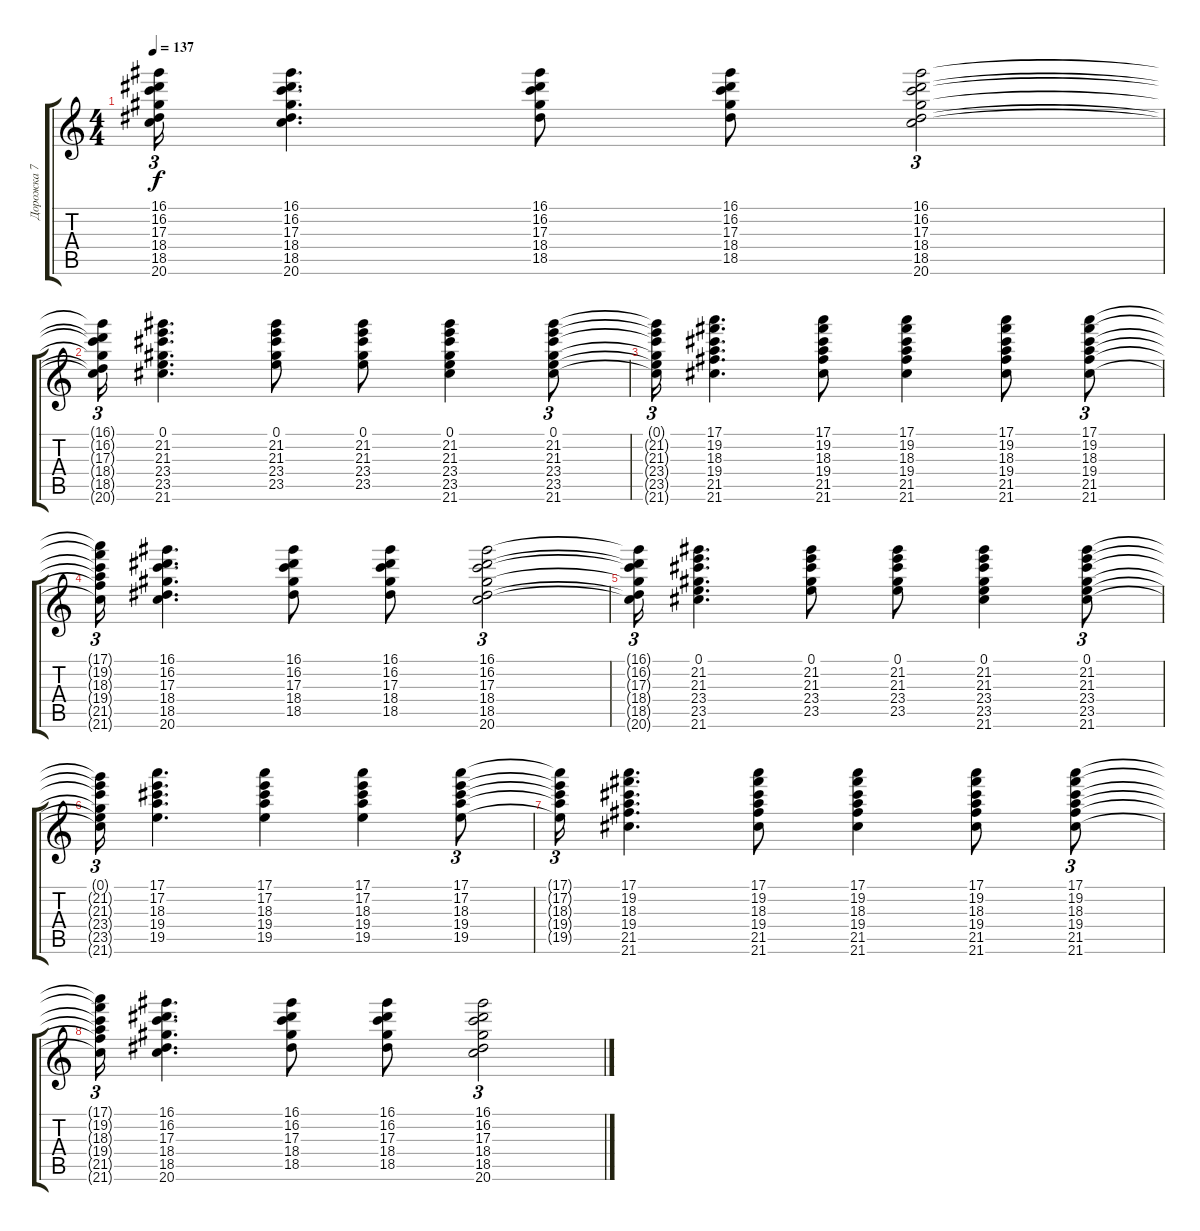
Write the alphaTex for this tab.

\track ("Дорожка 7" "Дорожка 7") {instrument acousticguitarsteel}
\staff {score tabs}
\tuning (E4 B3 G3 D3 A2 E2) {hide}
\ts (4 4)
\tempo 137
\clef g2
\ks c
(16.1{t} 16.2{t} 17.3{t} 18.4{t} 18.5{t} 20.6{t}).16{tu (3 2) dy f} (16.1 16.2 17.3 18.4 18.5 20.6).4{d} (16.1 16.2 17.3 18.4 18.5).8 (16.1 16.2 17.3 18.4 18.5).8 (16.1 16.2 17.3 18.4 18.5 20.6).2{tu (3 2)} |
(16.1{t} 16.2{t} 17.3{t} 18.4{t} 18.5{t} 20.6{t}).16{tu (3 2)} (0.1 21.2 21.3 23.4 23.5 21.6).4{d} (0.1 21.2 21.3 23.4 23.5).8 (0.1 21.2 21.3 23.4 23.5).8 (0.1 21.2 21.3 23.4 23.5 21.6).4 (0.1 21.2 21.3 23.4 23.5 21.6).8{tu (3 2)} |
(0.1{t} 21.2{t} 21.3{t} 23.4{t} 23.5{t} 21.6{t}).16{tu (3 2)} (17.1 19.2 18.3 19.4 21.5 21.6).4{d} (17.1 19.2 18.3 19.4 21.5 21.6).8 (17.1 19.2 18.3 19.4 21.5 21.6).4 (17.1 19.2 18.3 19.4 21.5 21.6).8 (17.1 19.2 18.3 19.4 21.5 21.6).8{tu (3 2)} |
(17.1{t} 19.2{t} 18.3{t} 19.4{t} 21.5{t} 21.6{t}).16{tu (3 2)} (16.1 16.2 17.3 18.4 18.5 20.6).4{d} (16.1 16.2 17.3 18.4 18.5).8 (16.1 16.2 17.3 18.4 18.5).8 (16.1 16.2 17.3 18.4 18.5 20.6).2{tu (3 2)} |
(16.1{t} 16.2{t} 17.3{t} 18.4{t} 18.5{t} 20.6{t}).16{tu (3 2)} (0.1 21.2 21.3 23.4 23.5 21.6).4{d} (0.1 21.2 21.3 23.4 23.5).8 (0.1 21.2 21.3 23.4 23.5).8 (0.1 21.2 21.3 23.4 23.5 21.6).4 (0.1 21.2 21.3 23.4 23.5 21.6).8{tu (3 2)} |
(0.1{t} 21.2{t} 21.3{t} 23.4{t} 23.5{t} 21.6{t}).16{tu (3 2)} (17.1 17.2 18.3 19.4 19.5).4{d} (17.1 17.2 18.3 19.4 19.5).4 (17.1 17.2 18.3 19.4 19.5).4 (17.1 17.2 18.3 19.4 19.5).8{tu (3 2)} |
(17.1{t} 17.2{t} 18.3{t} 19.4{t} 19.5{t}).16{tu (3 2)} (17.1 19.2 18.3 19.4 21.5 21.6).4{d} (17.1 19.2 18.3 19.4 21.5 21.6).8 (17.1 19.2 18.3 19.4 21.5 21.6).4 (17.1 19.2 18.3 19.4 21.5 21.6).8 (17.1 19.2 18.3 19.4 21.5 21.6).8{tu (3 2)} |
(17.1{t} 19.2{t} 18.3{t} 19.4{t} 21.5{t} 21.6{t}).16{tu (3 2)} (16.1 16.2 17.3 18.4 18.5 20.6).4{d} (16.1 16.2 17.3 18.4 18.5).8 (16.1 16.2 17.3 18.4 18.5).8 (16.1 16.2 17.3 18.4 18.5 20.6).2{tu (3 2)}
